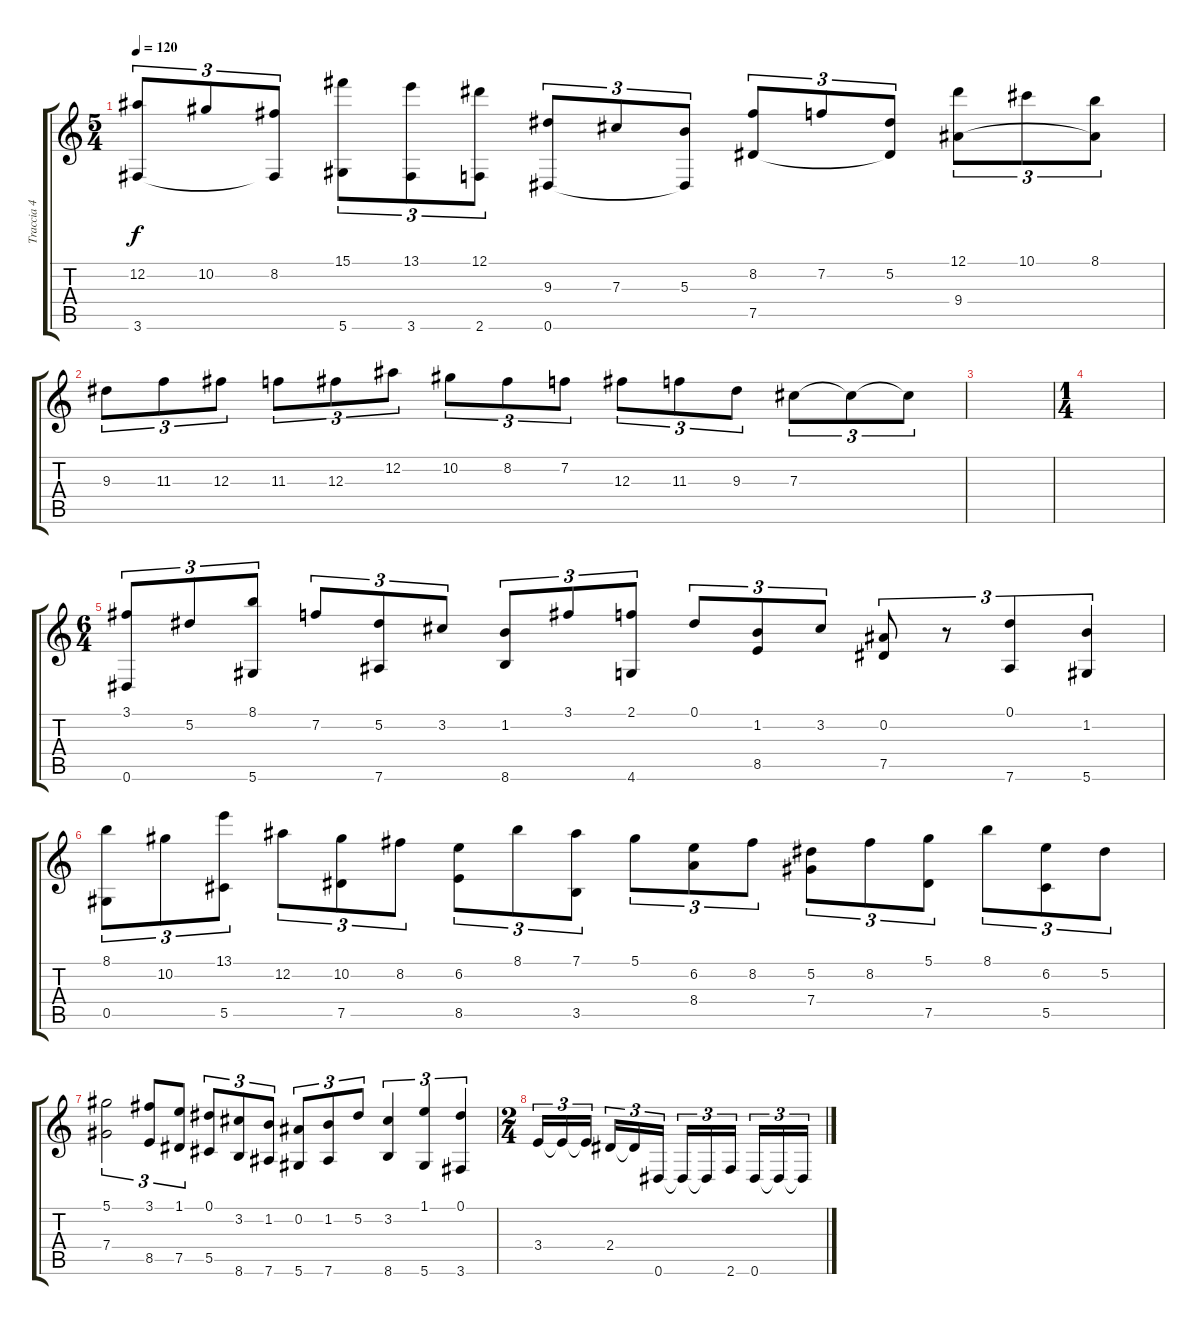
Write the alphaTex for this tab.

\track ("Traccia 4" "Traccia 4") {instrument acousticguitarnylon}
\staff {score tabs}
\tuning (Eb4 Bb3 Gb3 Db3 Ab2 Eb2) {hide}
\ts (5 4)
\tempo 120
\clef g2
\ks c
(12.2 3.6).8{tu (3 2) dy f} 10.2.8{tu (3 2)} (8.2 3.6{t}).8{tu (3 2)} (15.1 5.6).8{tu (3 2)} (13.1 3.6).8{tu (3 2)} (12.1 2.6).8{tu (3 2)} (9.3 0.6).8{tu (3 2)} 7.3.8{tu (3 2)} (5.3 0.6{t}).8{tu (3 2)} (8.2 7.5).8{tu (3 2)} 7.2.8{tu (3 2)} (5.2 7.5{t}).8{tu (3 2)} (12.1 9.4).8{tu (3 2)} 10.1.8{tu (3 2)} (8.1 9.4{t}).8{tu (3 2)} |
9.3.8{tu (3 2)} 11.3.8{tu (3 2)} 12.3.8{tu (3 2)} 11.3.8{tu (3 2)} 12.3.8{tu (3 2)} 12.2.8{tu (3 2)} 10.2.8{tu (3 2)} 8.2.8{tu (3 2)} 7.2.8{tu (3 2)} 12.3.8{tu (3 2)} 11.3.8{tu (3 2)} 9.3.8{tu (3 2)} 7.3.8{tu (3 2)} 7.3{t}.8{tu (3 2)} 7.3{t}.8{tu (3 2)} |
|
\ts (1 4)
|
\ts (6 4)
(3.1 0.6).8{tu (3 2)} 5.2.8{tu (3 2)} (8.1 5.6).8{tu (3 2)} 7.2.8{tu (3 2)} (5.2 7.6).8{tu (3 2)} 3.2.8{tu (3 2)} (1.2 8.6).8{tu (3 2)} 3.1.8{tu (3 2)} (2.1 4.6).8{tu (3 2)} 0.1.8{tu (3 2)} (1.2 8.5).8{tu (3 2)} 3.2.8{tu (3 2)} (0.2 7.5).8{tu (3 2)} r.8{tu (3 2)} (0.1 7.6).4{tu (3 2)} (1.2 5.6).4{tu (3 2)} |
(8.1 0.5).8{tu (3 2)} 10.2.8{tu (3 2)} (13.1 5.5).8{tu (3 2)} 12.2.8{tu (3 2)} (10.2 7.5).8{tu (3 2)} 8.2.8{tu (3 2)} (6.2 8.5).8{tu (3 2)} 8.1.8{tu (3 2)} (7.1 3.5).8{tu (3 2)} 5.1.8{tu (3 2)} (6.2 8.4).8{tu (3 2)} 8.2.8{tu (3 2)} (5.2 7.4).8{tu (3 2)} 8.2.8{tu (3 2)} (5.1 7.5).8{tu (3 2)} 8.1.8{tu (3 2)} (6.2 5.5).8{tu (3 2)} 5.2.8{tu (3 2)} |
(5.1 7.4).2{tu (3 2)} (3.1 8.5).8{tu (3 2)} (1.1 7.5).8{tu (3 2)} (0.1 5.5).8{tu (3 2)} (3.2 8.6).8{tu (3 2)} (1.2 7.6).8{tu (3 2)} (0.2 5.6).8{tu (3 2)} (1.2 7.6).8{tu (3 2)} 5.2.8{tu (3 2)} (3.2 8.6).4{tu (3 2)} (1.1 5.6).4{tu (3 2)} (0.1 3.6).4{tu (3 2)} |
\ts (2 4)
3.4.16{tu (3 2)} 3.4{t}.16{tu (3 2)} 3.4{t}.16{tu (3 2)} 2.4.16{tu (3 2)} 2.4{t}.16{tu (3 2)} 0.6.16{tu (3 2)} 0.6{t}.16{tu (3 2)} 0.6{t}.16{tu (3 2)} 2.6.16{tu (3 2)} 0.6.16{tu (3 2)} 0.6{t}.16{tu (3 2)} 0.6{t}.16{tu (3 2)}
